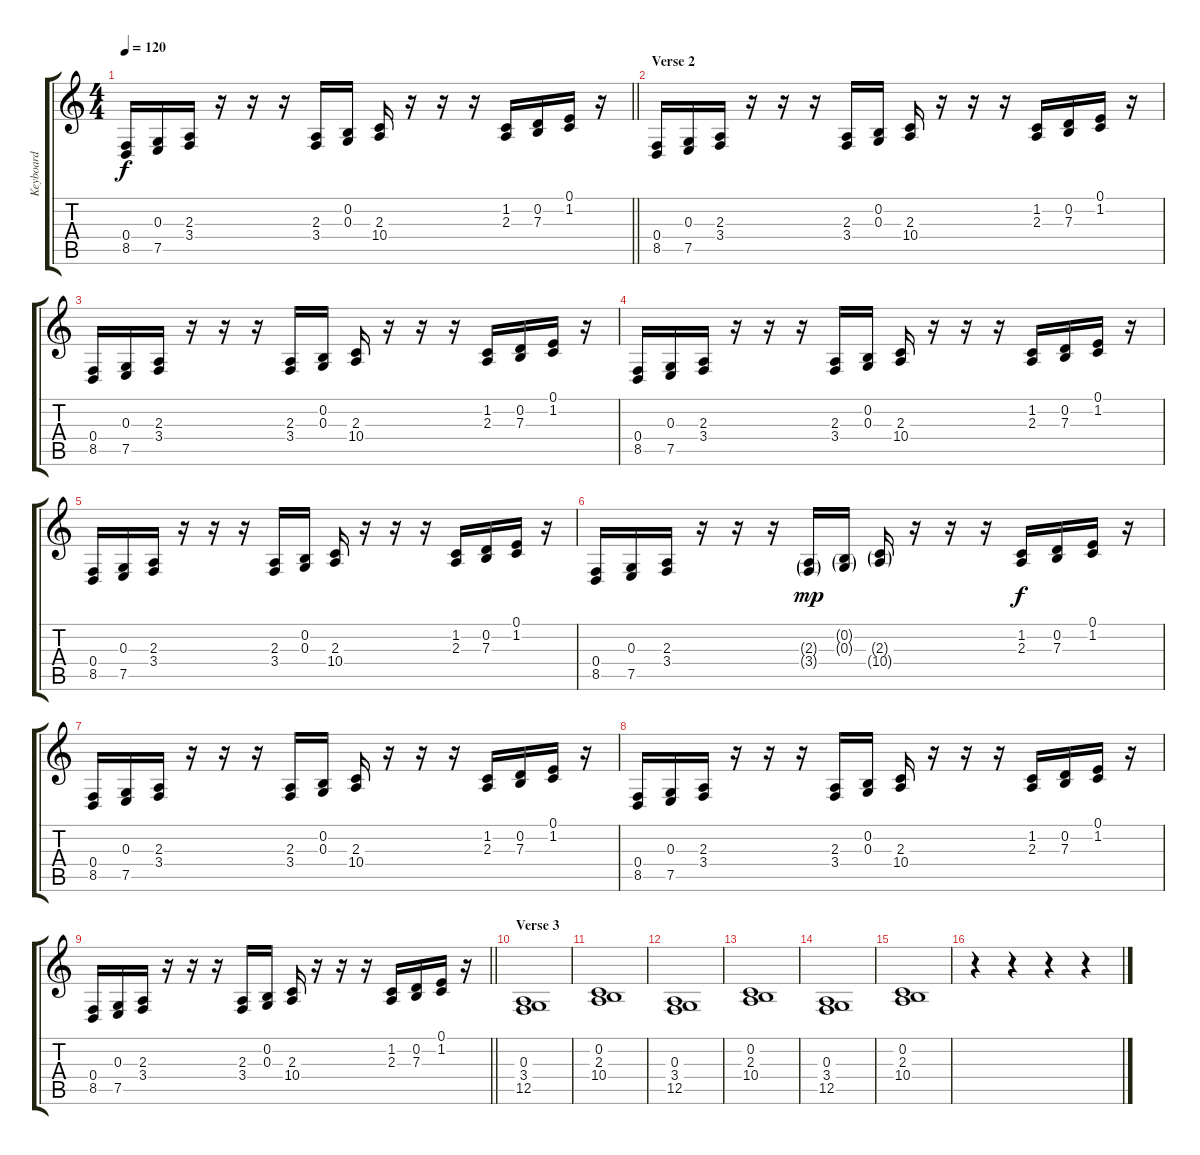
\track ("Keyboard" "Keyboard") {instrument lead2sawtooth}
\staff {score tabs}
\tuning (E4 B3 G3 D3 A2 E2) {hide}
\ts (4 4)
\tempo 120
\clef g2
\barLineRight lightlight
\ks c
(0.4 8.5).16{dy f} (0.3 7.5).16 (2.3 3.4).16 r.16 r.16 r.16 (2.3 3.4).16 (0.2 0.3).16 (2.3 10.4).16 r.16 r.16 r.16 (1.2 2.3).16 (0.2 7.3).16 (0.1 1.2).16 r.16 |
\section ("" "Verse 2")
(0.4 8.5).16 (0.3 7.5).16 (2.3 3.4).16 r.16 r.16 r.16 (2.3 3.4).16 (0.2 0.3).16 (2.3 10.4).16 r.16 r.16 r.16 (1.2 2.3).16 (0.2 7.3).16 (0.1 1.2).16 r.16 |
(0.4 8.5).16 (0.3 7.5).16 (2.3 3.4).16 r.16 r.16 r.16 (2.3 3.4).16 (0.2 0.3).16 (2.3 10.4).16 r.16 r.16 r.16 (1.2 2.3).16 (0.2 7.3).16 (0.1 1.2).16 r.16 |
(0.4 8.5).16 (0.3 7.5).16 (2.3 3.4).16 r.16 r.16 r.16 (2.3 3.4).16 (0.2 0.3).16 (2.3 10.4).16 r.16 r.16 r.16 (1.2 2.3).16 (0.2 7.3).16 (0.1 1.2).16 r.16 |
(0.4 8.5).16 (0.3 7.5).16 (2.3 3.4).16 r.16 r.16 r.16 (2.3 3.4).16 (0.2 0.3).16 (2.3 10.4).16 r.16 r.16 r.16 (1.2 2.3).16 (0.2 7.3).16 (0.1 1.2).16 r.16 |
(0.4 8.5).16 (0.3 7.5).16 (2.3 3.4).16 r.16 r.16 r.16 (2.3{g} 3.4{g}).16{dy mp} (0.2{g} 0.3{g}).16 (2.3{g} 10.4{g}).16 r.16 r.16 r.16 (1.2 2.3).16{dy f} (0.2 7.3).16 (0.1 1.2).16 r.16 |
(0.4 8.5).16 (0.3 7.5).16 (2.3 3.4).16 r.16 r.16 r.16 (2.3 3.4).16 (0.2 0.3).16 (2.3 10.4).16 r.16 r.16 r.16 (1.2 2.3).16 (0.2 7.3).16 (0.1 1.2).16 r.16 |
(0.4 8.5).16 (0.3 7.5).16 (2.3 3.4).16 r.16 r.16 r.16 (2.3 3.4).16 (0.2 0.3).16 (2.3 10.4).16 r.16 r.16 r.16 (1.2 2.3).16 (0.2 7.3).16 (0.1 1.2).16 r.16 |
\barLineRight lightlight
(0.4 8.5).16 (0.3 7.5).16 (2.3 3.4).16 r.16 r.16 r.16 (2.3 3.4).16 (0.2 0.3).16 (2.3 10.4).16 r.16 r.16 r.16 (1.2 2.3).16 (0.2 7.3).16 (0.1 1.2).16 r.16 |
\section ("" "Verse 3")
(0.3 3.4 12.5).1 |
(0.2 2.3 10.4).1 |
(0.3 3.4 12.5).1 |
(0.2 2.3 10.4).1 |
(0.3 3.4 12.5).1 |
(0.2 2.3 10.4).1 |
r.4 r.4 r.4 r.4
